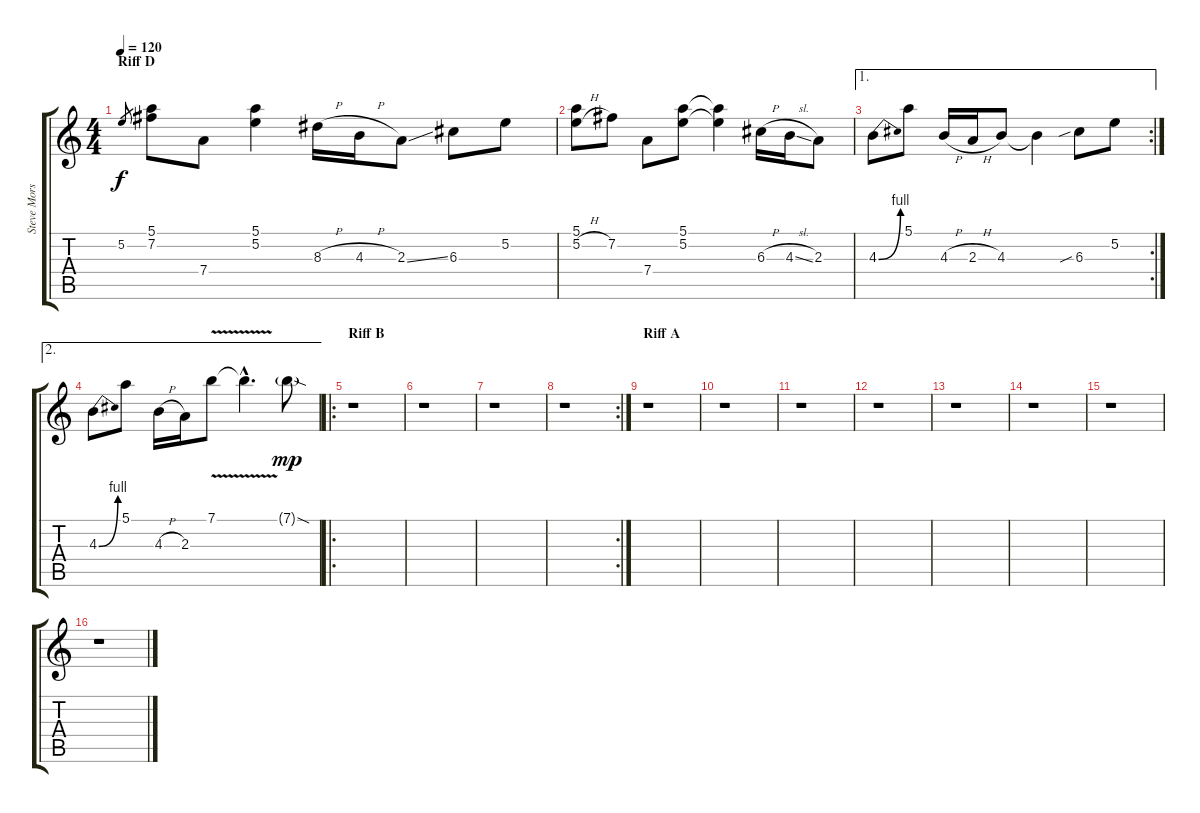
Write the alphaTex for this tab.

\track ("Steve Morse Melody/Rhythm Guitar" "Steve Mors") {instrument overdrivenguitar}
\staff {score tabs}
\tuning (E4 B3 G3 D3 A2 E2) {hide}
\ts (4 4)
\section ("" "Riff D")
\tempo 120
\clef g2
\ks c
5.2.8{gr dy f} (5.1 7.2).8 7.4.8 (5.1 5.2).4 8.3{h}.16 4.3{h}.16 2.3{ss}.8 6.3.8 5.2.8 |
(5.1 5.2{h}).8 7.2.8 7.4.8 (5.1 5.2).8 (5.1{t} 5.2{t}).4 6.3{h}.16 4.3{sl}.16 2.3.8 |
\ae 1
\rc 2
4.3{be (bend 0 0 60 4)}.8 5.1.8 4.3{h}.16 2.3{h}.16 4.3.8 4.3{t}.4 6.3{sib}.8 5.2.8 |
\ae 2
4.3{be (bend 0 0 60 4)}.8 5.1.8 4.3{h}.16 2.3.16 7.1{v}.8 7.1{hac t}.4{d} 7.1{sod g}.8{dy mp} |
\ro
\section ("" "Riff B")
r.1 |
r.1 |
r.1 |
\rc 2
r.1 |
\section ("" "Riff A")
r.1 |
r.1 |
r.1 |
r.1 |
r.1 |
r.1 |
r.1 |
r.1
